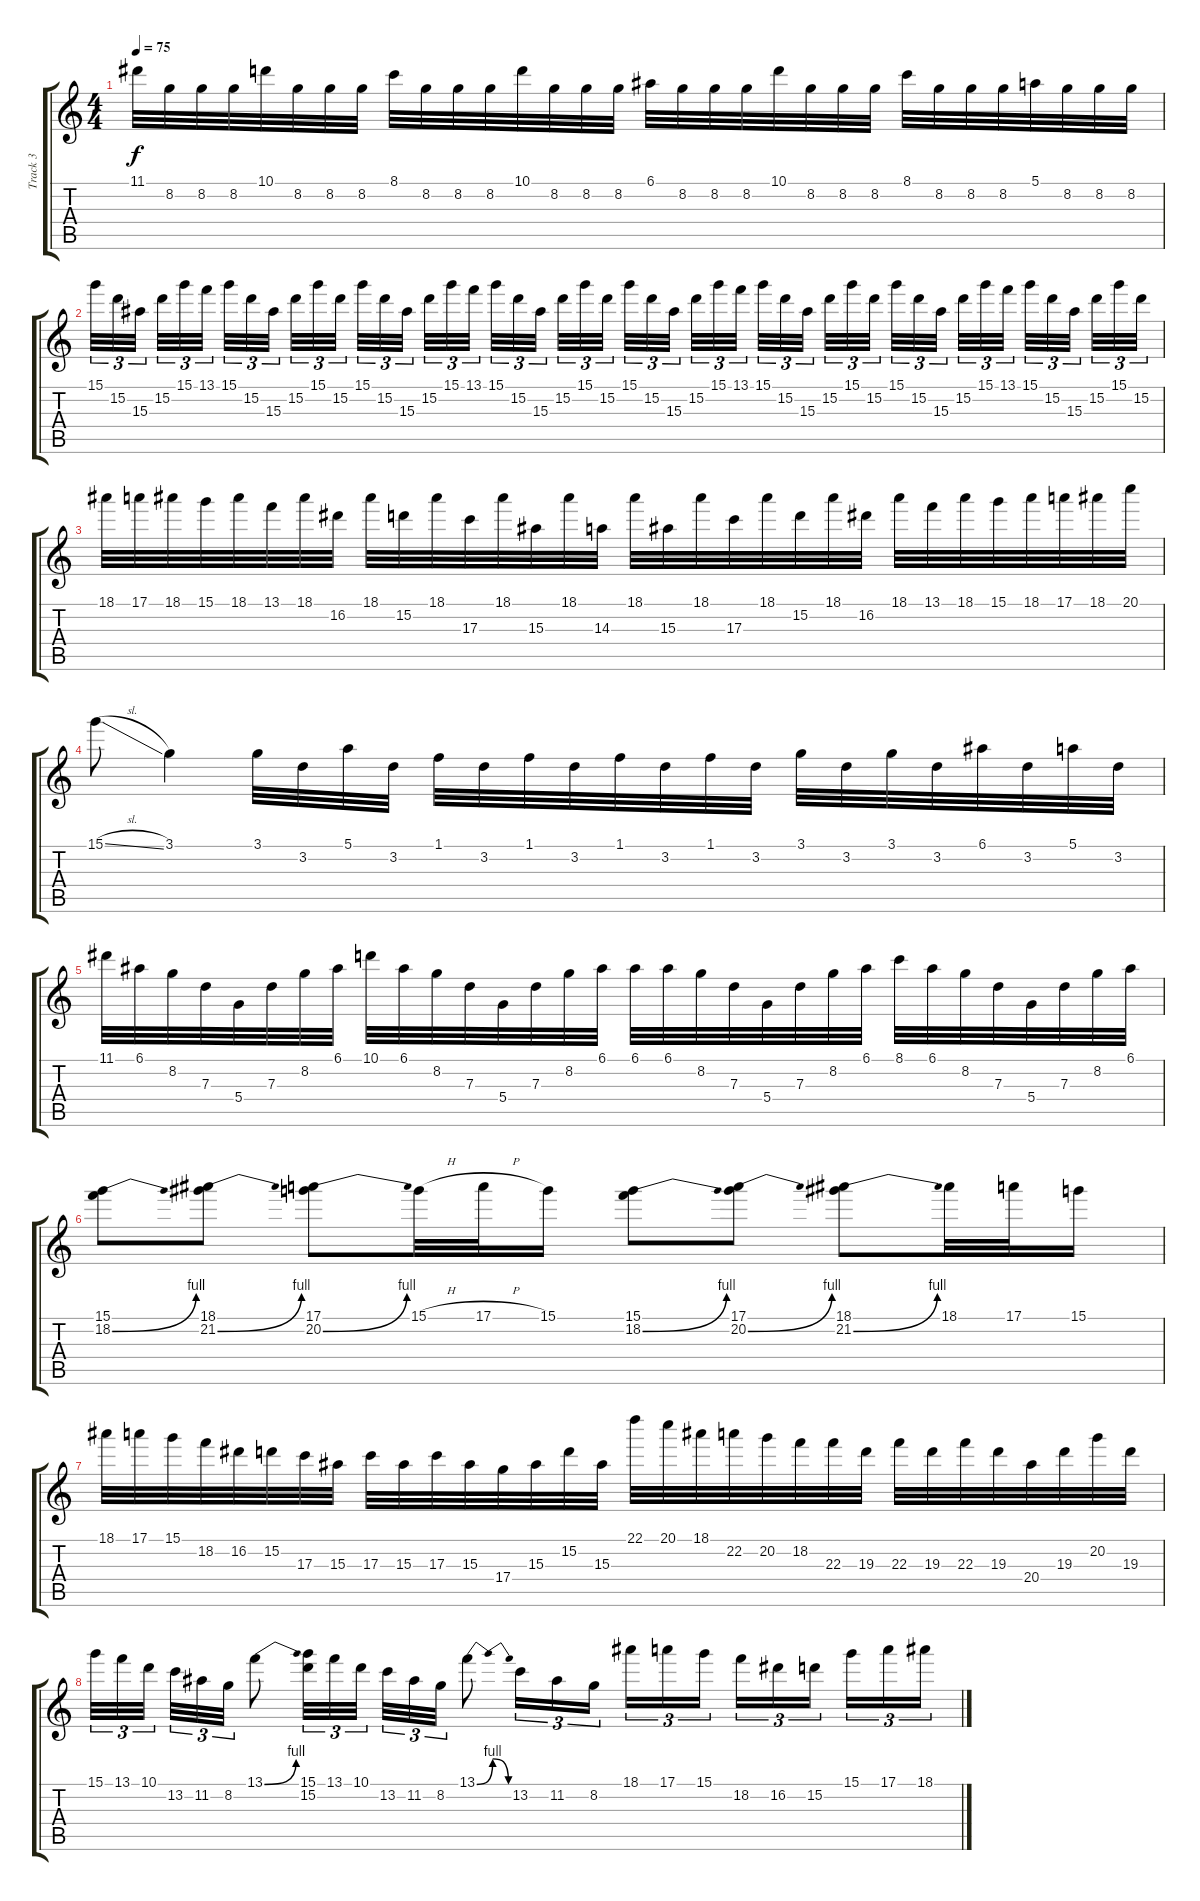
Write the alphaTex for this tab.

\track ("Track 3" "Track 3") {instrument overdrivenguitar}
\staff {score tabs}
\tuning (E4 B3 G3 D3 A2 E2) {hide}
\ts (4 4)
\tempo 75
\clef g2
\ks c
11.1.32{dy f} 8.2.32 8.2.32 8.2.32 10.1.32 8.2.32 8.2.32 8.2.32 8.1.32 8.2.32 8.2.32 8.2.32 10.1.32 8.2.32 8.2.32 8.2.32 6.1.32 8.2.32 8.2.32 8.2.32 10.1.32 8.2.32 8.2.32 8.2.32 8.1.32 8.2.32 8.2.32 8.2.32 5.1.32 8.2.32 8.2.32 8.2.32 |
15.1.32{tu (3 2) volume 16} 15.2.32{tu (3 2)} 15.3.32{tu (3 2)} 15.2.32{tu (3 2)} 15.1.32{tu (3 2)} 13.1.32{tu (3 2)} 15.1.32{tu (3 2)} 15.2.32{tu (3 2)} 15.3.32{tu (3 2)} 15.2.32{tu (3 2)} 15.1.32{tu (3 2)} 15.2.32{tu (3 2)} 15.1.32{tu (3 2)} 15.2.32{tu (3 2)} 15.3.32{tu (3 2)} 15.2.32{tu (3 2)} 15.1.32{tu (3 2)} 13.1.32{tu (3 2)} 15.1.32{tu (3 2)} 15.2.32{tu (3 2)} 15.3.32{tu (3 2)} 15.2.32{tu (3 2)} 15.1.32{tu (3 2)} 15.2.32{tu (3 2)} 15.1.32{tu (3 2)} 15.2.32{tu (3 2)} 15.3.32{tu (3 2)} 15.2.32{tu (3 2)} 15.1.32{tu (3 2)} 13.1.32{tu (3 2)} 15.1.32{tu (3 2)} 15.2.32{tu (3 2)} 15.3.32{tu (3 2)} 15.2.32{tu (3 2)} 15.1.32{tu (3 2)} 15.2.32{tu (3 2)} 15.1.32{tu (3 2)} 15.2.32{tu (3 2)} 15.3.32{tu (3 2)} 15.2.32{tu (3 2)} 15.1.32{tu (3 2)} 13.1.32{tu (3 2)} 15.1.32{tu (3 2)} 15.2.32{tu (3 2)} 15.3.32{tu (3 2)} 15.2.32{tu (3 2)} 15.1.32{tu (3 2)} 15.2.32{tu (3 2)} |
18.1.32 17.1.32 18.1.32 15.1.32 18.1.32 13.1.32 18.1.32 16.2.32 18.1.32 15.2.32 18.1.32 17.3.32 18.1.32 15.3.32 18.1.32 14.3.32 18.1.32 15.3.32 18.1.32 17.3.32 18.1.32 15.2.32 18.1.32 16.2.32 18.1.32 13.1.32 18.1.32 15.1.32 18.1.32 17.1.32 18.1.32 20.1.32 |
15.1{sl}.8 3.1.4 3.1.32 3.2.32 5.1.32 3.2.32 1.1.32 3.2.32 1.1.32 3.2.32 1.1.32 3.2.32 1.1.32 3.2.32 3.1.32 3.2.32 3.1.32 3.2.32 6.1.32 3.2.32 5.1.32 3.2.32 |
11.1.32 6.1.32 8.2.32 7.3.32 5.4.32 7.3.32 8.2.32 6.1.32 10.1.32 6.1.32 8.2.32 7.3.32 5.4.32 7.3.32 8.2.32 6.1.32 6.1.32 6.1.32 8.2.32 7.3.32 5.4.32 7.3.32 8.2.32 6.1.32 8.1.32 6.1.32 8.2.32 7.3.32 5.4.32 7.3.32 8.2.32 6.1.32 |
(15.1 18.2{be (bend 0 0 60 4)}).8 (18.1 21.2{be (bend 0 0 60 4)}).8 (17.1 20.2{be (bend 0 0 60 4)}).8 15.1{h}.32 17.1{h}.32 15.1.16 (15.1 18.2{be (bend 0 0 60 4)}).8 (17.1 20.2{be (bend 0 0 60 4)}).8 (18.1 21.2{be (bend 0 0 60 4)}).8 18.1.32 17.1.32 15.1.16 |
18.1.32 17.1.32 15.1.32 18.2.32 16.2.32 15.2.32 17.3.32 15.3.32 17.3.32 15.3.32 17.3.32 15.3.32 17.4.32 15.3.32 15.2.32 15.3.32 22.1.32 20.1.32 18.1.32 22.2.32 20.2.32 18.2.32 22.3.32 19.3.32 22.3.32 19.3.32 22.3.32 19.3.32 20.4.32 19.3.32 20.2.32 19.3.32 |
15.1.32{tu (3 2)} 13.1.32{tu (3 2)} 10.1.32{tu (3 2)} 13.2.32{tu (3 2)} 11.2.32{tu (3 2)} 8.2.32{tu (3 2)} 13.1{be (bend 0 0 60 4)}.8 (15.1 15.2).32{tu (3 2)} 13.1.32{tu (3 2)} 10.1.32{tu (3 2)} 13.2.32{tu (3 2)} 11.2.32{tu (3 2)} 8.2.32{tu (3 2)} 13.1{be (bendrelease 0 0 30 4 30 4 60 0)}.8 13.2.16{tu (3 2)} 11.2.16{tu (3 2)} 8.2.16{tu (3 2)} 18.1.16{tu (3 2)} 17.1.16{tu (3 2)} 15.1.16{tu (3 2)} 18.2.16{tu (3 2)} 16.2.16{tu (3 2)} 15.2.16{tu (3 2)} 15.1.16{tu (3 2)} 17.1.16{tu (3 2)} 18.1.16{tu (3 2)}
